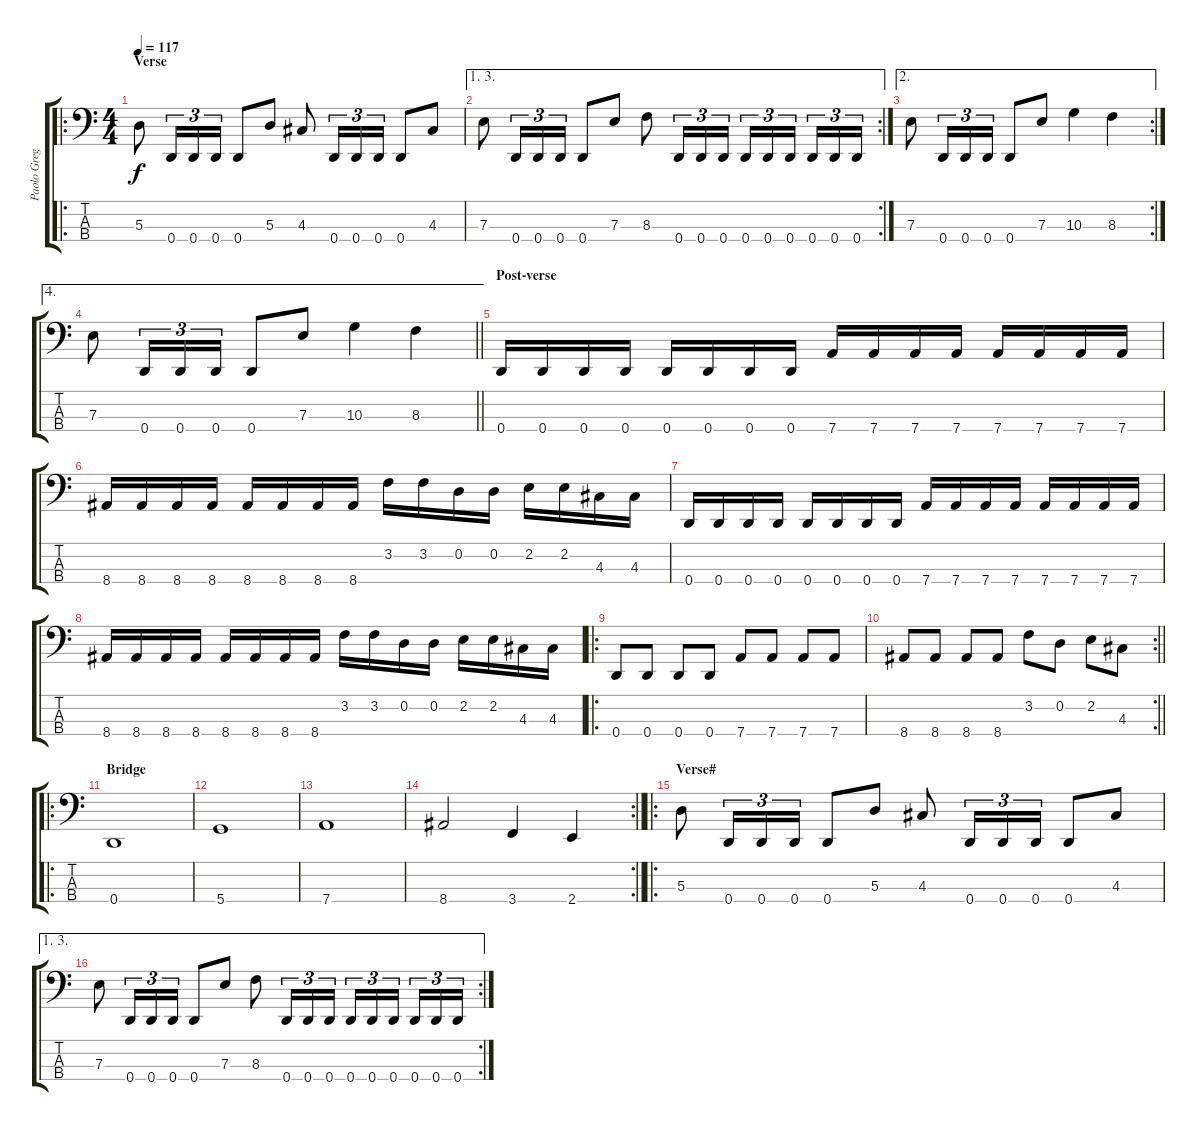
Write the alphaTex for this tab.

\track ("Paolo Gregoletto" "Paolo Greg") {instrument electricbassfinger}
\staff {score tabs}
\tuning (G2 D2 A1 D1) {hide}
\ro
\ts (4 4)
\section ("" "Verse")
\tempo 117
\clef f4
\ks c
5.3.8{dy f} 0.4.16{tu (3 2)} 0.4.16{tu (3 2)} 0.4.16{tu (3 2)} 0.4.8 5.3.8 4.3.8 0.4.16{tu (3 2)} 0.4.16{tu (3 2)} 0.4.16{tu (3 2)} 0.4.8 4.3.8 |
\ae (1 3)
\rc 2
7.3.8 0.4.16{tu (3 2)} 0.4.16{tu (3 2)} 0.4.16{tu (3 2)} 0.4.8 7.3.8 8.3.8 0.4.16{tu (3 2)} 0.4.16{tu (3 2)} 0.4.16{tu (3 2)} 0.4.16{tu (3 2)} 0.4.16{tu (3 2)} 0.4.16{tu (3 2) beam splitsecondary} 0.4.16{tu (3 2)} 0.4.16{tu (3 2)} 0.4.16{tu (3 2)} |
\ae 2
\rc 2
7.3.8 0.4.16{tu (3 2)} 0.4.16{tu (3 2)} 0.4.16{tu (3 2)} 0.4.8 7.3.8 10.3.4 8.3.4 |
\ae 4
\barLineRight lightlight
7.3.8 0.4.16{tu (3 2)} 0.4.16{tu (3 2)} 0.4.16{tu (3 2)} 0.4.8 7.3.8 10.3.4 8.3.4 |
\section ("" "Post-verse")
0.4.16 0.4.16 0.4.16 0.4.16 0.4.16 0.4.16 0.4.16 0.4.16 7.4.16 7.4.16 7.4.16 7.4.16 7.4.16 7.4.16 7.4.16 7.4.16 |
8.4.16 8.4.16 8.4.16 8.4.16 8.4.16 8.4.16 8.4.16 8.4.16 3.2.16 3.2.16 0.2.16 0.2.16 2.2.16 2.2.16 4.3.16 4.3.16 |
0.4.16 0.4.16 0.4.16 0.4.16 0.4.16 0.4.16 0.4.16 0.4.16 7.4.16 7.4.16 7.4.16 7.4.16 7.4.16 7.4.16 7.4.16 7.4.16 |
8.4.16 8.4.16 8.4.16 8.4.16 8.4.16 8.4.16 8.4.16 8.4.16 3.2.16 3.2.16 0.2.16 0.2.16 2.2.16 2.2.16 4.3.16 4.3.16 |
\ro
0.4.8 0.4.8 0.4.8 0.4.8 7.4.8 7.4.8 7.4.8 7.4.8 |
\rc 2
\barLineRight lightlight
8.4.8 8.4.8 8.4.8 8.4.8 3.2.8 0.2.8 2.2.8 4.3.8 |
\ro
\section ("" "Bridge")
0.4.1 |
5.4.1 |
7.4.1 |
\rc 2
\barLineRight lightlight
8.4.2 3.4.4 2.4.4 |
\ro
\section ("" "Verse#")
5.3.8 0.4.16{tu (3 2)} 0.4.16{tu (3 2)} 0.4.16{tu (3 2)} 0.4.8 5.3.8 4.3.8 0.4.16{tu (3 2)} 0.4.16{tu (3 2)} 0.4.16{tu (3 2)} 0.4.8 4.3.8 |
\ae (1 3)
\rc 2
7.3.8 0.4.16{tu (3 2)} 0.4.16{tu (3 2)} 0.4.16{tu (3 2)} 0.4.8 7.3.8 8.3.8 0.4.16{tu (3 2)} 0.4.16{tu (3 2)} 0.4.16{tu (3 2)} 0.4.16{tu (3 2)} 0.4.16{tu (3 2)} 0.4.16{tu (3 2) beam splitsecondary} 0.4.16{tu (3 2)} 0.4.16{tu (3 2)} 0.4.16{tu (3 2)}
